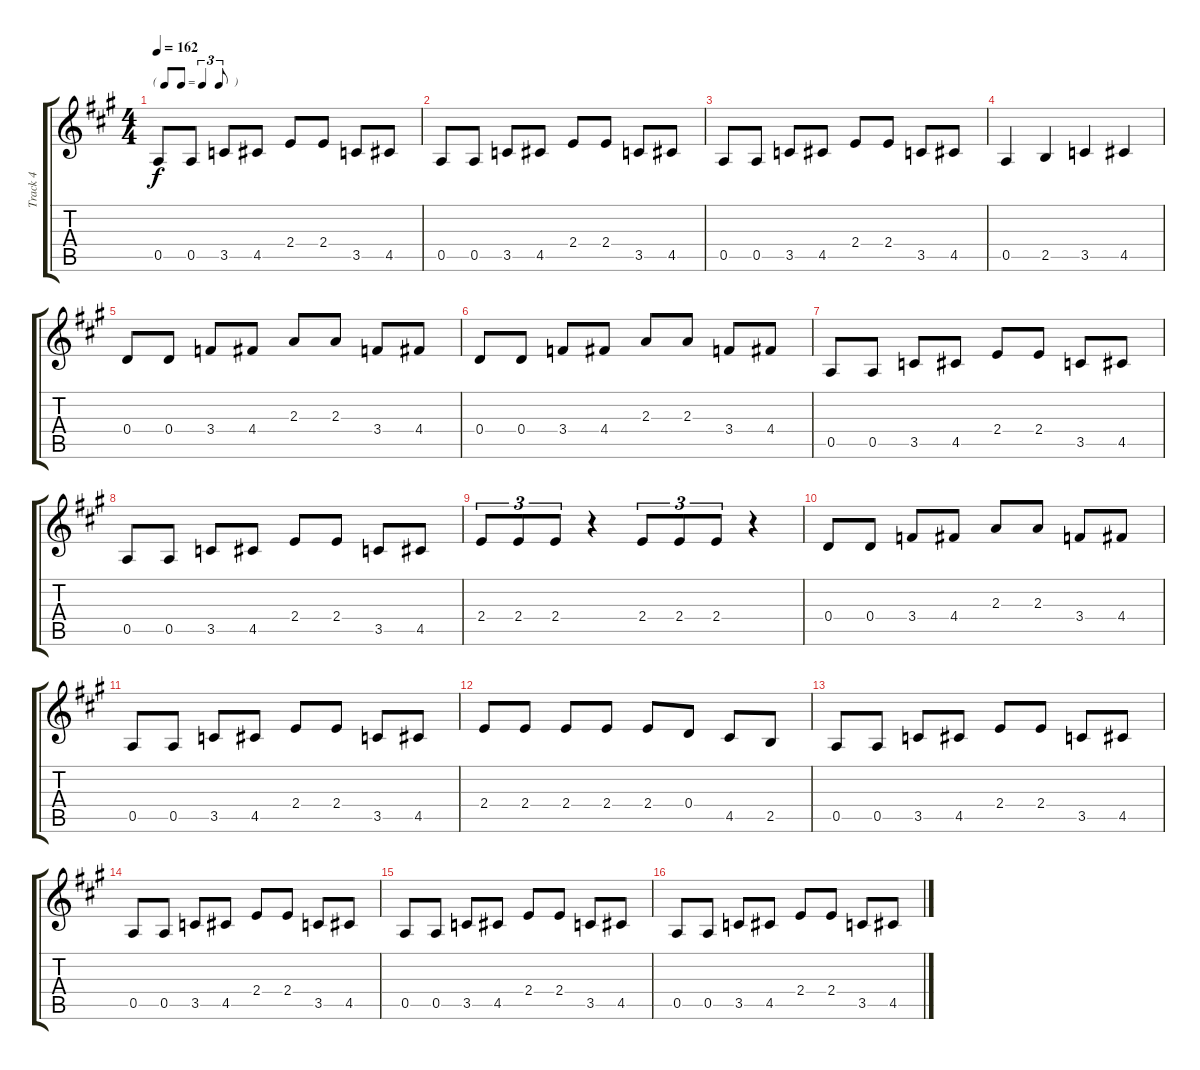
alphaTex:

\track ("Track 4" "Track 4") {instrument electricguitarclean}
\staff {score tabs}
\tuning (E4 B3 G3 D3 A2 E2) {hide}
\ts (4 4)
\tf triplet8th
\tempo 162
\clef g2
\ks a
0.5.8{dy f} 0.5.8 3.5.8 4.5.8 2.4.8 2.4.8 3.5.8 4.5.8 |
0.5.8 0.5.8 3.5.8 4.5.8 2.4.8 2.4.8 3.5.8 4.5.8 |
0.5.8 0.5.8 3.5.8 4.5.8 2.4.8 2.4.8 3.5.8 4.5.8 |
0.5.4 2.5.4 3.5.4 4.5.4 |
0.4.8 0.4.8 3.4.8 4.4.8 2.3.8 2.3.8 3.4.8 4.4.8 |
0.4.8 0.4.8 3.4.8 4.4.8 2.3.8 2.3.8 3.4.8 4.4.8 |
0.5.8 0.5.8 3.5.8 4.5.8 2.4.8 2.4.8 3.5.8 4.5.8 |
0.5.8 0.5.8 3.5.8 4.5.8 2.4.8 2.4.8 3.5.8 4.5.8 |
2.4.8{tu (3 2)} 2.4.8{tu (3 2)} 2.4.8{tu (3 2)} r.4 2.4.8{tu (3 2)} 2.4.8{tu (3 2)} 2.4.8{tu (3 2)} r.4 |
0.4.8 0.4.8 3.4.8 4.4.8 2.3.8 2.3.8 3.4.8 4.4.8 |
0.5.8 0.5.8 3.5.8 4.5.8 2.4.8 2.4.8 3.5.8 4.5.8 |
2.4.8 2.4.8 2.4.8 2.4.8 2.4.8 0.4.8 4.5.8 2.5.8 |
0.5.8 0.5.8 3.5.8 4.5.8 2.4.8 2.4.8 3.5.8 4.5.8 |
0.5.8 0.5.8 3.5.8 4.5.8 2.4.8 2.4.8 3.5.8 4.5.8 |
0.5.8 0.5.8 3.5.8 4.5.8 2.4.8 2.4.8 3.5.8 4.5.8 |
0.5.8 0.5.8 3.5.8 4.5.8 2.4.8 2.4.8 3.5.8 4.5.8
